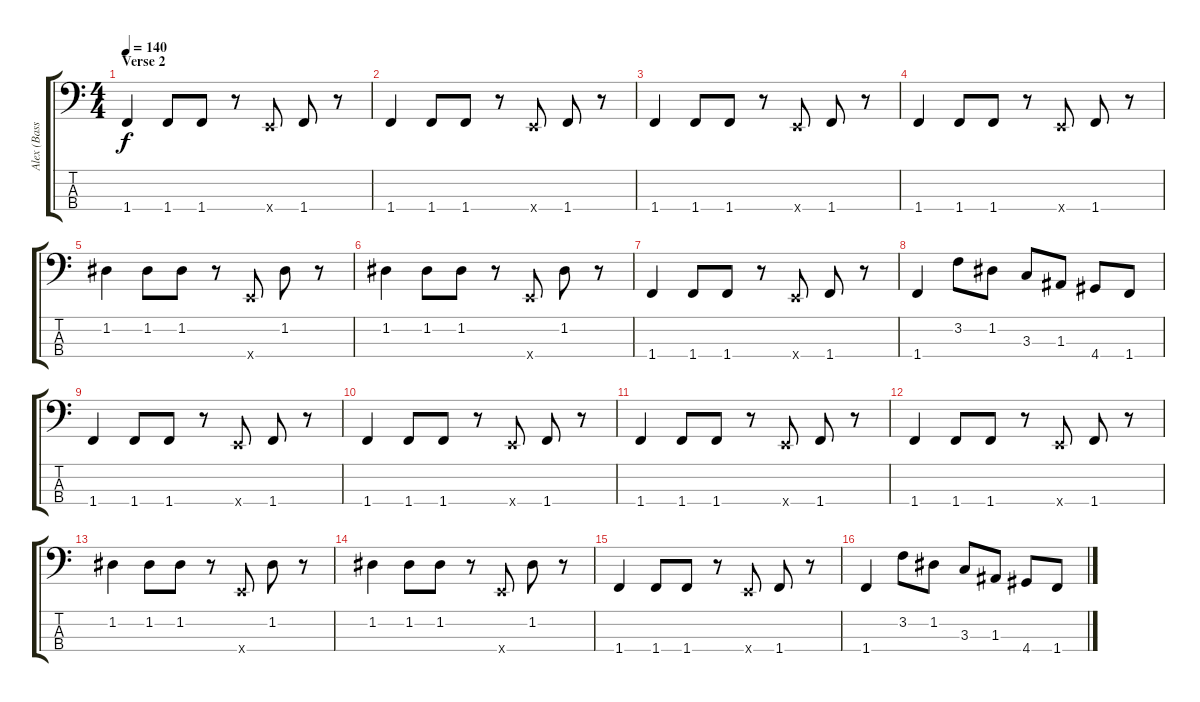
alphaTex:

\track ("Alex (Bass)" "Alex (Bass") {instrument electricbassfinger}
\staff {score tabs}
\tuning (G2 D2 A1 E1) {hide}
\ts (4 4)
\section ("" "Verse 2")
\tempo 140
\clef f4
\ks c
1.4.4{dy f} 1.4.8 1.4.8 r.8 0.4{x}.8 1.4.8 r.8 |
1.4.4 1.4.8 1.4.8 r.8 0.4{x}.8 1.4.8 r.8 |
1.4.4 1.4.8 1.4.8 r.8 0.4{x}.8 1.4.8 r.8 |
1.4.4 1.4.8 1.4.8 r.8 0.4{x}.8 1.4.8 r.8 |
1.2.4 1.2.8 1.2.8 r.8 0.4{x}.8 1.2.8 r.8 |
1.2.4 1.2.8 1.2.8 r.8 0.4{x}.8 1.2.8 r.8 |
1.4.4 1.4.8 1.4.8 r.8 0.4{x}.8 1.4.8 r.8 |
1.4.4 3.2.8 1.2.8 3.3.8 1.3.8 4.4.8 1.4.8 |
1.4.4 1.4.8 1.4.8 r.8 0.4{x}.8 1.4.8 r.8 |
1.4.4 1.4.8 1.4.8 r.8 0.4{x}.8 1.4.8 r.8 |
1.4.4 1.4.8 1.4.8 r.8 0.4{x}.8 1.4.8 r.8 |
1.4.4 1.4.8 1.4.8 r.8 0.4{x}.8 1.4.8 r.8 |
1.2.4 1.2.8 1.2.8 r.8 0.4{x}.8 1.2.8 r.8 |
1.2.4 1.2.8 1.2.8 r.8 0.4{x}.8 1.2.8 r.8 |
1.4.4 1.4.8 1.4.8 r.8 0.4{x}.8 1.4.8 r.8 |
1.4.4 3.2.8 1.2.8 3.3.8 1.3.8 4.4.8 1.4.8
